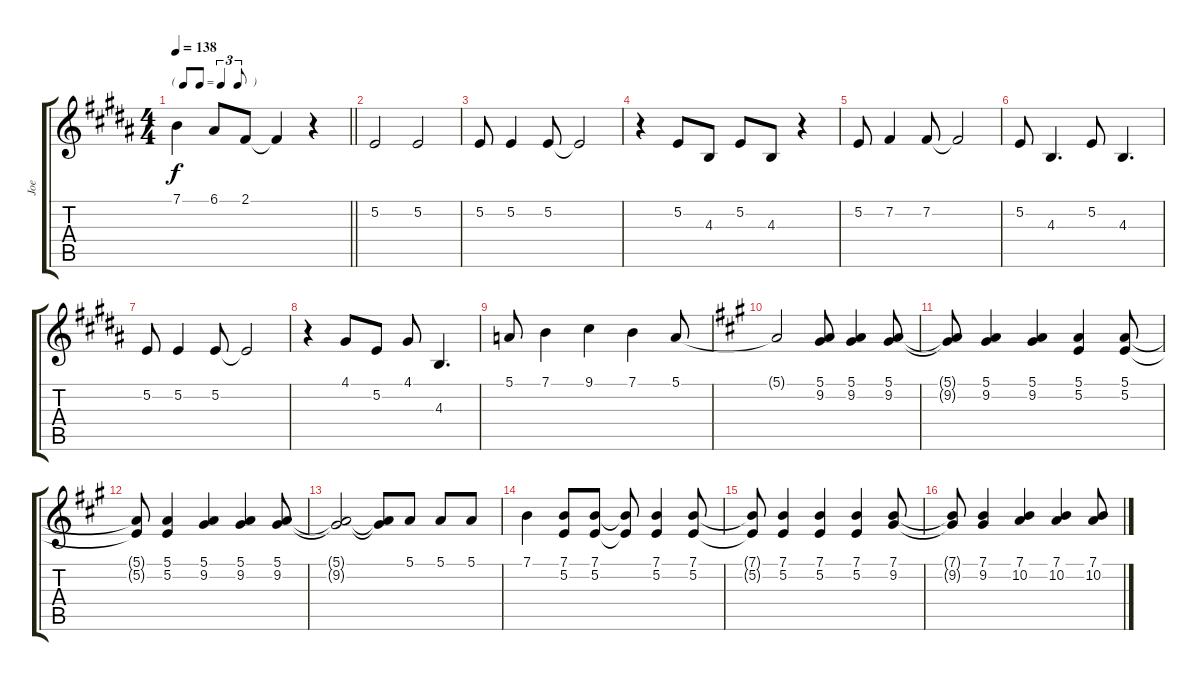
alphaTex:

\track ("Joe" "Joe") {instrument lead1square}
\staff {score tabs}
\tuning (E4 B3 G3 D3 A2 E2) {hide}
\ts (4 4)
\tf triplet8th
\tempo 138
\clef g2
\barLineRight lightlight
\ks b
7.1.4{dy f} 6.1.8 2.1.8 2.1{t}.4 r.4 |
5.2.2 5.2.2 |
5.2.8 5.2.4 5.2.8 5.2{t}.2 |
r.4 5.2.8 4.3.8 5.2.8 4.3.8 r.4 |
5.2.8 7.2.4 7.2.8 7.2{t}.2 |
5.2.8 4.3.4{d} 5.2.8 4.3.4{d} |
5.2.8 5.2.4 5.2.8 5.2{t}.2 |
r.4 4.1.8 5.2.8 4.1.8 4.3.4{d} |
5.1.8 7.1.4 9.1.4 7.1.4 5.1.8 |
\ks a
5.1{t}.2 (5.1 9.2).8 (5.1 9.2).4 (5.1 9.2).8 |
(5.1{t} 9.2{t}).8 (5.1 9.2).4 (5.1 9.2).4 (5.1 5.2).4 (5.1 5.2).8 |
(5.1{t} 5.2{t}).8 (5.1 5.2).4 (5.1 9.2).4 (5.1 9.2).4 (5.1 9.2).8 |
(5.1{t} 9.2{t}).2 (5.1{t} 9.2{t}).8 5.1.8 5.1.8 5.1.8 |
7.1.4 (7.1 5.2).8 (7.1 5.2).8 (7.1{t} 5.2{t}).8 (7.1 5.2).4 (7.1 5.2).8 |
(7.1{t} 5.2{t}).8 (7.1 5.2).4 (7.1 5.2).4 (7.1 5.2).4 (7.1 9.2).8 |
(7.1{t} 9.2{t}).8 (7.1 9.2).4 (7.1 10.2).4 (7.1 10.2).4 (7.1 10.2).8
